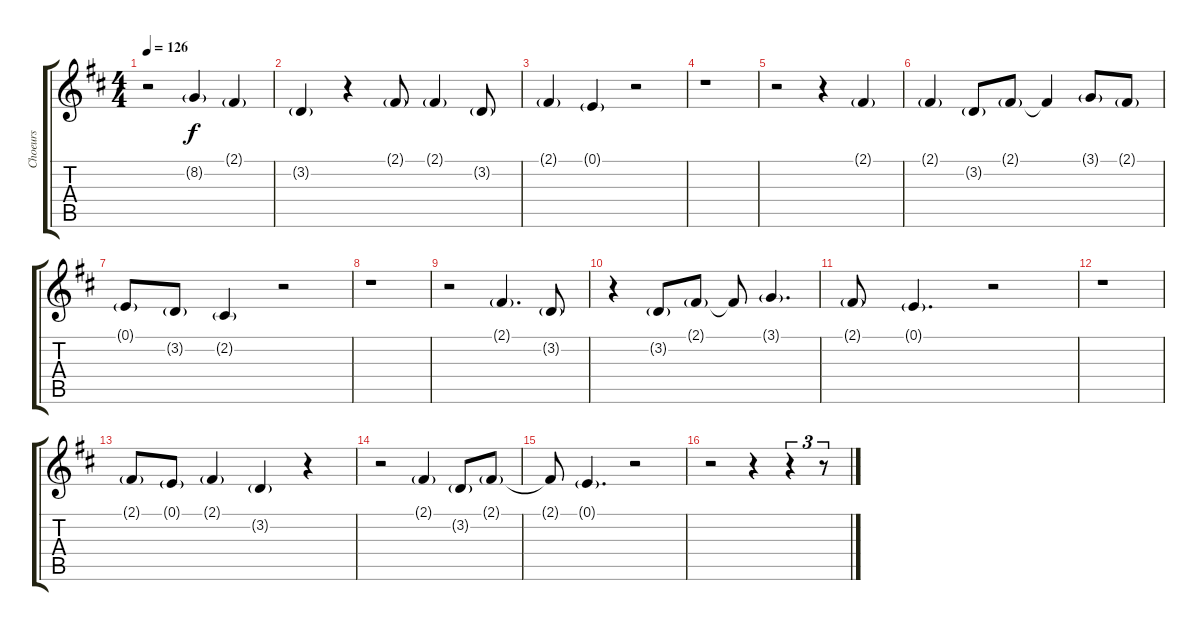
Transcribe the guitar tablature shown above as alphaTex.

\track ("Choeurs" "Choeurs") {instrument flute}
\staff {score tabs}
\tuning (E4 B3 G3 D3 A2 E2) {hide}
\ts (4 4)
\tempo 126
\clef g2
\ks d
r.2{dy f} 8.2{g}.4 2.1{g}.4 |
3.2{g}.4 r.4 2.1{g}.8 2.1{g}.4 3.2{g}.8 |
2.1{g}.4 0.1{g}.4 r.2 |
r.1 |
r.2 r.4 2.1{g}.4 |
2.1{g}.4 3.2{g}.8 2.1{g}.8 2.1{t}.4 3.1{g}.8 2.1{g}.8 |
0.1{g}.8 3.2{g}.8 2.2{g}.4 r.2 |
r.1 |
r.2 2.1{g}.4{d} 3.2{g}.8 |
r.4 3.2{g}.8 2.1{g}.8 2.1{t}.8 3.1{g}.4{d} |
2.1{g}.8 0.1{g}.4{d} r.2 |
r.1 |
2.1{g}.8 0.1{g}.8 2.1{g}.4 3.2{g}.4 r.4 |
r.2 2.1{g}.4 3.2{g}.8 2.1{g}.8 |
2.1{t}.8 0.1{g}.4{d} r.2 |
r.2 r.4 r.4{tu (3 2)} r.8{tu (3 2)}
